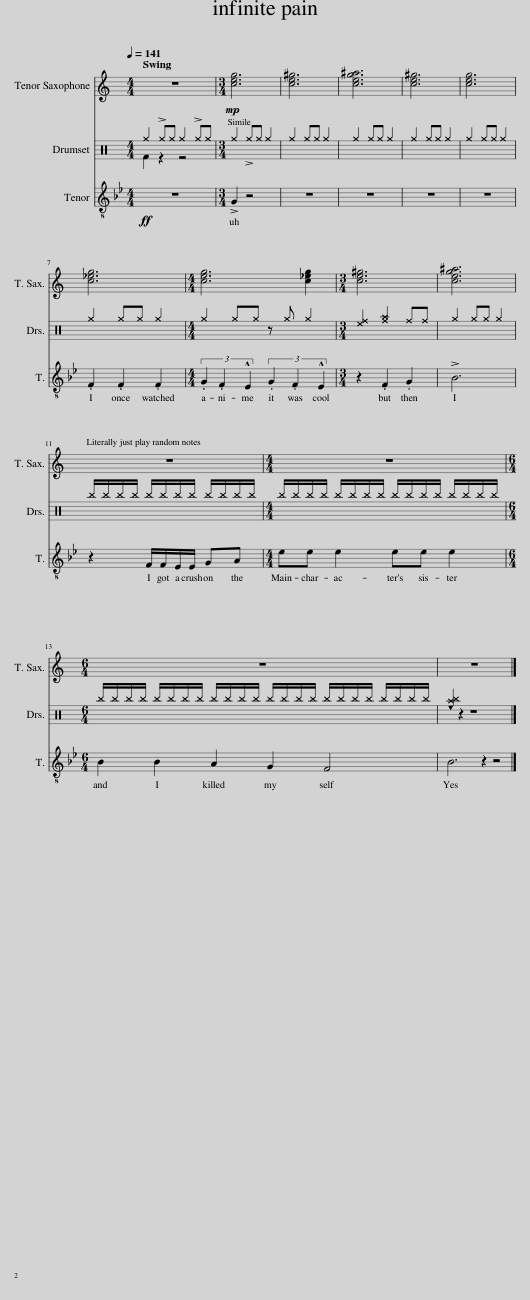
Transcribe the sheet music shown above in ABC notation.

X:1
%%score 1 ( 2 3 ) 4
L:1/8
Q:1/4=141
M:4/4
I:linebreak $
K:C
V:1 treble transpose=-14
V:2 perc
K:none
V:3 perc
K:none
V:4 treble-8
V:1
[K:C] z8 |[M:3/4]!mp! [ceg]6 | [ce^g]6 | [ceg^a]6 | [ce^g]6 | %5
 [ceg]6 |$ [c_eg]6 |[M:4/4] [ceg]6 [c_eg]2 |[M:3/4] [ce^g]6 | [ceg^a]6 |$ %10
 z6 |[M:4/4] z8 |$[M:6/4] z12 | z12 |] %14
V:2
 ^g2 !>!^g^g ^g2 !>!^g^g |[M:3/4] ^g2 !>!^g^g ^g2 | ^g2 ^g^g ^g2 | ^g2 ^g^g ^g2 | ^g2 ^g^g ^g2 | %5
 ^g2 ^g^g ^g2 |$ ^g2 ^g^g ^g2 |[M:4/4] ^g2 ^g^g z ^g ^g2 |[M:3/4] [^e^f]2 [^f^a]2 ^f^f | ^g2 ^g^g ^g2 |$ %10
 ^b/^b/^b/^b/ ^b/^b/^b/^b/ ^b/^b/^b/^b/ |[M:4/4] ^b/^b/^b/^b/ ^b/^b/^b/^b/ ^b/^b/^b/^b/ ^b/^b/^b/^b/ |$[M:6/4] ^b/^b/^b/^b/ ^b/^b/^b/^b/ ^b/^b/^b/^b/ ^b/^b/^b/^b/ ^b/^b/^b/^b/ ^b/^b/^b/^b/ | [e^a^b]2 z2 z8 |] %14
V:3
 F2 z2 z4 |[M:3/4] x6 | x6 | x6 | x6 | %5
 x6 |$ x6 |[M:4/4] x8 |[M:3/4] x6 | x6 |$ %10
 x6 |[M:4/4] x8 |$[M:6/4] x12 | x12 |] %14
V:4
[K:Bb]!ff! z8 |[M:3/4] !>!G2 z4 | z6 | z6 | z6 | %5
 z6 |$ .F2 .F2 .F2 |[M:4/4] (3.G2 .F2 !^!E2 (3.G2 .F2 !^!E2 |[M:3/4] z2 .F2 .G2 | !>!B6 |$ %10
 z2 F/F/E/E/ GA |[M:4/4] ee e2 ee e2 |$[M:6/4] B2 B2 A2 G2 F4 | B6 z2 z4 |] %14
